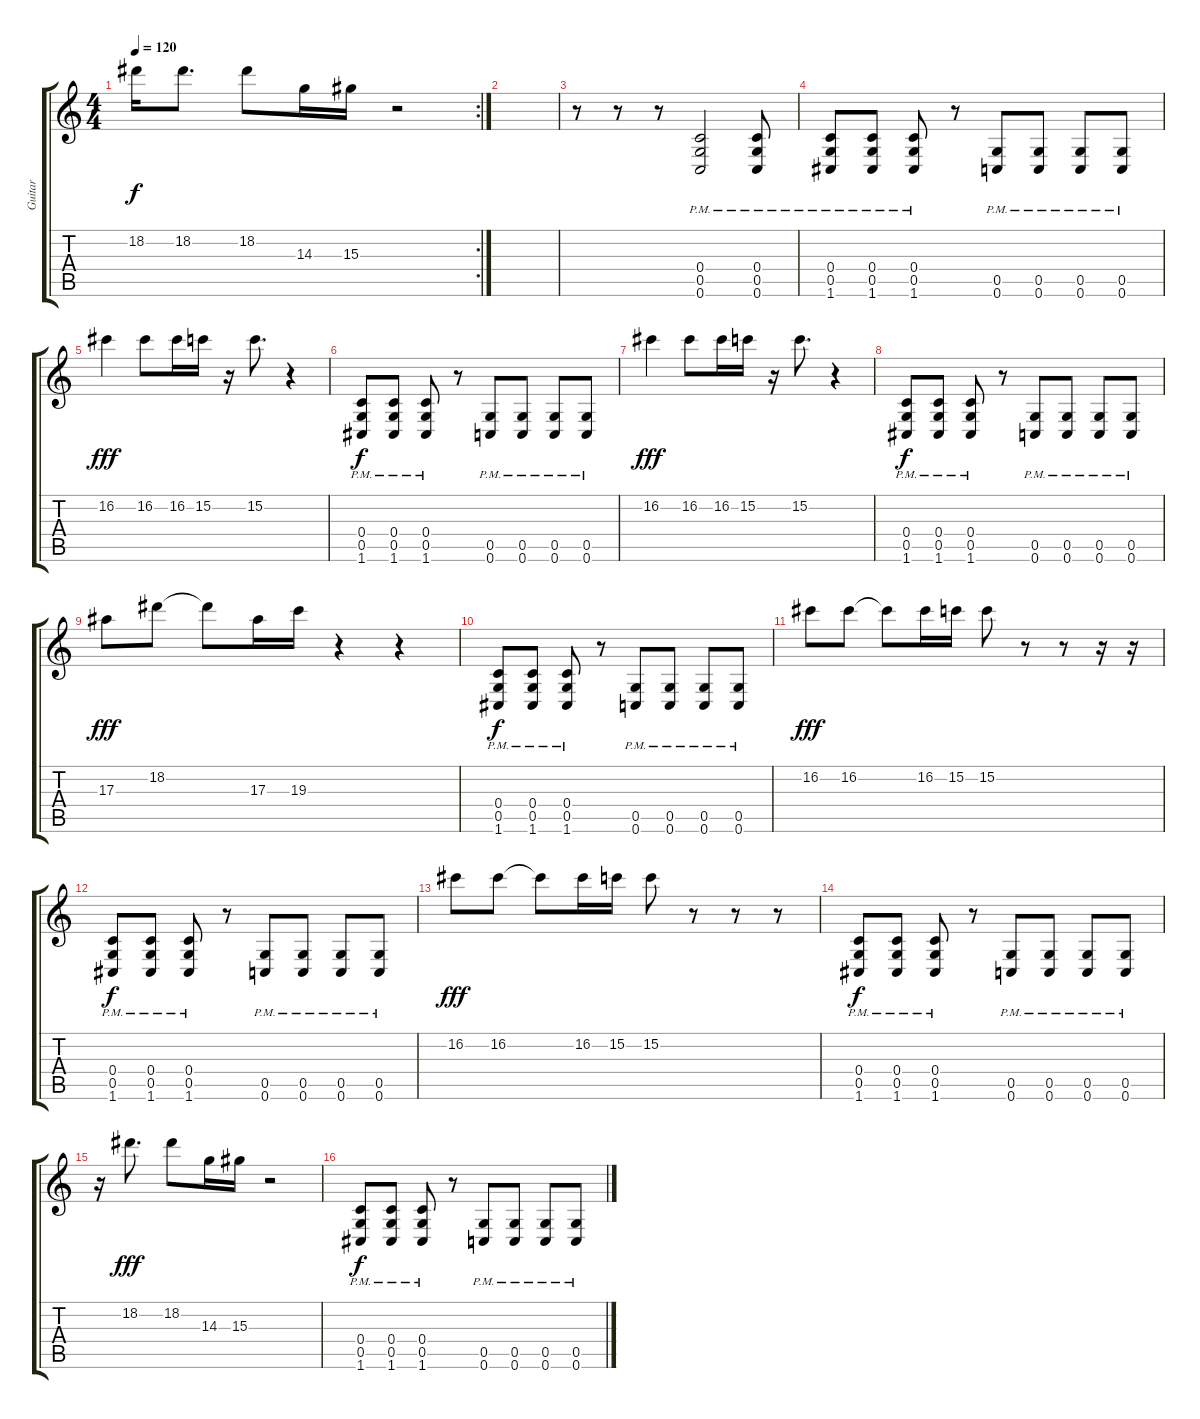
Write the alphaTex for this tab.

\track ("Guitar" "Guitar") {instrument distortionguitar}
\staff {score tabs}
\tuning (D4 A3 F3 C3 G2 C2) {hide}
\rc 2
\ts (4 4)
\tempo 120
\clef g2
\ks c
18.2{t}.16{dy f} 18.2.8{d} 18.2.8 14.3.16 15.3.16 r.2 |
|
r.8 r.8 r.8 (0.4{pm} 0.5{pm} 0.6{pm}).2 (0.4{pm} 0.5{pm} 0.6{pm}).8 |
(0.4{pm} 0.5{pm} 1.6{pm}).8 (0.4{pm} 0.5{pm} 1.6{pm}).8 (0.4{pm} 0.5{pm} 1.6{pm}).8 r.8 (0.5{pm} 0.6{pm}).8 (0.5{pm} 0.6{pm}).8 (0.5{pm} 0.6{pm}).8 (0.5{pm} 0.6{pm}).8 |
16.2.4{dy fff} 16.2.8 16.2.16 15.2.16 r.16 15.2.8{d} r.4 |
(0.4{pm} 0.5{pm} 1.6{pm}).8{dy f} (0.4{pm} 0.5{pm} 1.6{pm}).8 (0.4{pm} 0.5{pm} 1.6{pm}).8 r.8 (0.5{pm} 0.6{pm}).8 (0.5{pm} 0.6{pm}).8 (0.5{pm} 0.6{pm}).8 (0.5{pm} 0.6{pm}).8 |
16.2.4{dy fff} 16.2.8 16.2.16 15.2.16 r.16 15.2.8{d} r.4 |
(0.4{pm} 0.5{pm} 1.6{pm}).8{dy f} (0.4{pm} 0.5{pm} 1.6{pm}).8 (0.4{pm} 0.5{pm} 1.6{pm}).8 r.8 (0.5{pm} 0.6{pm}).8 (0.5{pm} 0.6{pm}).8 (0.5{pm} 0.6{pm}).8 (0.5{pm} 0.6{pm}).8 |
17.3.8{dy fff} 18.2.8 18.2{t}.8 17.3.16 19.3.16 r.4 r.4 |
(0.4{pm} 0.5{pm} 1.6{pm}).8{dy f} (0.4{pm} 0.5{pm} 1.6{pm}).8 (0.4{pm} 0.5{pm} 1.6{pm}).8 r.8 (0.5{pm} 0.6{pm}).8 (0.5{pm} 0.6{pm}).8 (0.5{pm} 0.6{pm}).8 (0.5{pm} 0.6{pm}).8 |
16.2.8{dy fff} 16.2.8 16.2{t}.8 16.2.16 15.2.16 15.2.8 r.8 r.8 r.16 r.16 |
(0.4{pm} 0.5{pm} 1.6{pm}).8{dy f} (0.4{pm} 0.5{pm} 1.6{pm}).8 (0.4{pm} 0.5{pm} 1.6{pm}).8 r.8 (0.5{pm} 0.6{pm}).8 (0.5{pm} 0.6{pm}).8 (0.5{pm} 0.6{pm}).8 (0.5{pm} 0.6{pm}).8 |
16.2.8{dy fff} 16.2.8 16.2{t}.8 16.2.16 15.2.16 15.2.8 r.8 r.8 r.8 |
(0.4{pm} 0.5{pm} 1.6{pm}).8{dy f} (0.4{pm} 0.5{pm} 1.6{pm}).8 (0.4{pm} 0.5{pm} 1.6{pm}).8 r.8 (0.5{pm} 0.6{pm}).8 (0.5{pm} 0.6{pm}).8 (0.5{pm} 0.6{pm}).8 (0.5{pm} 0.6{pm}).8 |
r.16 18.2.8{d dy fff} 18.2.8 14.3.16 15.3.16 r.2 |
(0.4{pm} 0.5{pm} 1.6{pm}).8{dy f} (0.4{pm} 0.5{pm} 1.6{pm}).8 (0.4{pm} 0.5{pm} 1.6{pm}).8 r.8 (0.5{pm} 0.6{pm}).8 (0.5{pm} 0.6{pm}).8 (0.5{pm} 0.6{pm}).8 (0.5{pm} 0.6{pm}).8
